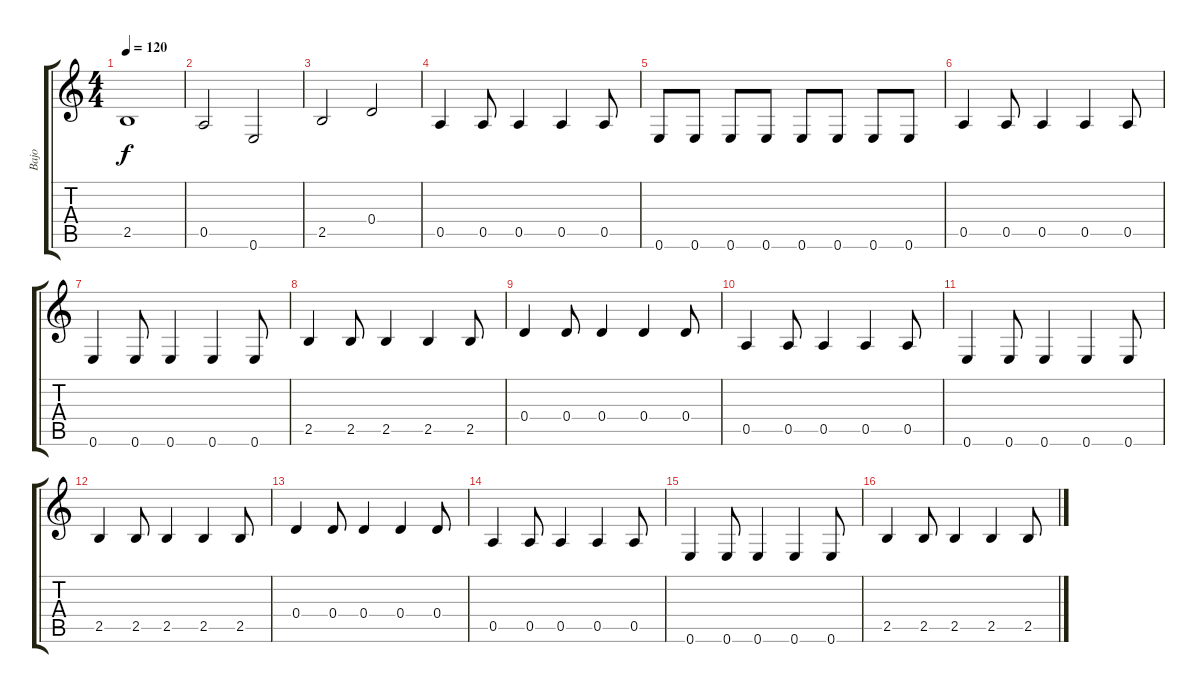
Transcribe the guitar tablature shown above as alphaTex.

\track ("Bajo" "Bajo") {instrument electricbasspick}
\staff {score tabs}
\tuning (E4 B3 G3 D3 A2 E2) {hide}
\ts (4 4)
\tempo 120
\clef g2
\ks c
2.5.1{dy f} |
0.5.2 0.6.2 |
2.5.2 0.4.2 |
0.5.4 0.5.8 0.5.4 0.5.4 0.5.8 |
0.6.8 0.6.8 0.6.8 0.6.8 0.6.8 0.6.8 0.6.8 0.6.8 |
0.5.4 0.5.8 0.5.4 0.5.4 0.5.8 |
0.6.4 0.6.8 0.6.4 0.6.4 0.6.8 |
2.5.4 2.5.8 2.5.4 2.5.4 2.5.8 |
0.4.4 0.4.8 0.4.4 0.4.4 0.4.8 |
0.5.4 0.5.8 0.5.4 0.5.4 0.5.8 |
0.6.4 0.6.8 0.6.4 0.6.4 0.6.8 |
2.5.4 2.5.8 2.5.4 2.5.4 2.5.8 |
0.4.4 0.4.8 0.4.4 0.4.4 0.4.8 |
0.5.4 0.5.8 0.5.4 0.5.4 0.5.8 |
0.6.4 0.6.8 0.6.4 0.6.4 0.6.8 |
2.5.4 2.5.8 2.5.4 2.5.4 2.5.8
